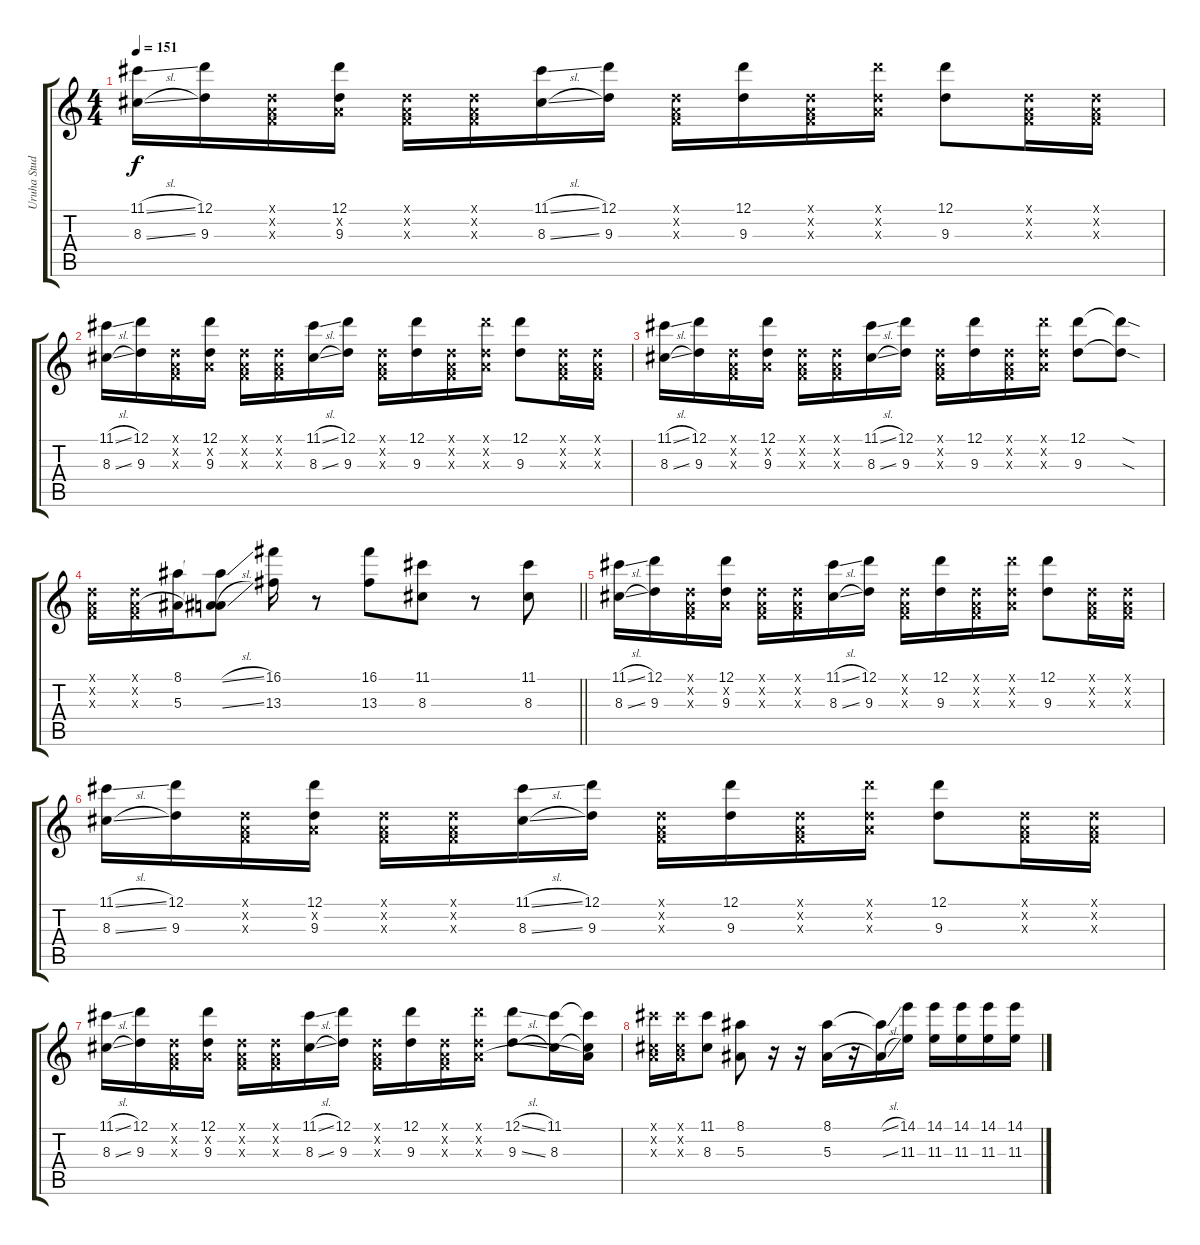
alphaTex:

\track ("Uruha Studio" "Uruha Stud") {instrument overdrivenguitar}
\staff {score tabs}
\tuning (D4 A3 F3 C3 G2 D2) {hide}
\ts (4 4)
\tempo 151
\clef g2
\ks c
(11.1{sl} 8.3{sl}).16{dy f} (12.1 9.3).16 (0.1{x} 0.2{x} 0.3{x}).16 (12.1 0.2{x} 9.3).16 (0.1{x} 0.2{x} 0.3{x}).16 (0.1{x} 0.2{x} 0.3{x}).16 (11.1{sl} 8.3{sl}).16 (12.1 9.3).16 (0.1{x} 0.2{x} 0.3{x}).16 (12.1 9.3).16 (0.1{x} 0.2{x} 0.3{x}).16 (12.1{x} 0.2{x} 9.3{x}).16 (12.1 9.3).8 (0.1{x} 0.2{x} 0.3{x}).16 (0.1{x} 0.2{x} 0.3{x}).16 |
(11.1{sl} 8.3{sl}).16 (12.1 9.3).16 (0.1{x} 0.2{x} 0.3{x}).16 (12.1 0.2{x} 9.3).16 (0.1{x} 0.2{x} 0.3{x}).16 (0.1{x} 0.2{x} 0.3{x}).16 (11.1{sl} 8.3{sl}).16 (12.1 9.3).16 (0.1{x} 0.2{x} 0.3{x}).16 (12.1 9.3).16 (0.1{x} 0.2{x} 0.3{x}).16 (12.1{x} 0.2{x} 9.3{x}).16 (12.1 9.3).8 (0.1{x} 0.2{x} 0.3{x}).16 (0.1{x} 0.2{x} 0.3{x}).16 |
(11.1{sl} 8.3{sl}).16 (12.1 9.3).16 (0.1{x} 0.2{x} 0.3{x}).16 (12.1 0.2{x} 9.3).16 (0.1{x} 0.2{x} 0.3{x}).16 (0.1{x} 0.2{x} 0.3{x}).16 (11.1{sl} 8.3{sl}).16 (12.1 9.3).16 (0.1{x} 0.2{x} 0.3{x}).16 (12.1 9.3).16 (0.1{x} 0.2{x} 0.3{x}).16 (12.1{x} 0.2{x} 9.3{x}).16 (12.1 9.3).8 (12.1{sod t} 9.3{sod t}).8 |
\barLineRight lightlight
(0.1{x} 0.2{x} 0.3{x}).16 (0.1{x} 0.2{x} 0.3{x}).16 (8.1 5.3).16 (8.1{sl t} 0.2{t} 5.3{sl t}).8 (16.1 13.3).16 r.8 (16.1 13.3).8 (11.1 8.3).8 r.8 (11.1 8.3).8 |
\section ("" "")
(11.1{sl} 8.3{sl}).16 (12.1 9.3).16 (0.1{x} 0.2{x} 0.3{x}).16 (12.1 0.2{x} 9.3).16 (0.1{x} 0.2{x} 0.3{x}).16 (0.1{x} 0.2{x} 0.3{x}).16 (11.1{sl} 8.3{sl}).16 (12.1 9.3).16 (0.1{x} 0.2{x} 0.3{x}).16 (12.1 9.3).16 (0.1{x} 0.2{x} 0.3{x}).16 (12.1{x} 0.2{x} 9.3{x}).16 (12.1 9.3).8 (0.1{x} 0.2{x} 0.3{x}).16 (0.1{x} 0.2{x} 0.3{x}).16 |
(11.1{sl} 8.3{sl}).16 (12.1 9.3).16 (0.1{x} 0.2{x} 0.3{x}).16 (12.1 0.2{x} 9.3).16 (0.1{x} 0.2{x} 0.3{x}).16 (0.1{x} 0.2{x} 0.3{x}).16 (11.1{sl} 8.3{sl}).16 (12.1 9.3).16 (0.1{x} 0.2{x} 0.3{x}).16 (12.1 9.3).16 (0.1{x} 0.2{x} 0.3{x}).16 (12.1{x} 0.2{x} 9.3{x}).16 (12.1 9.3).8 (0.1{x} 0.2{x} 0.3{x}).16 (0.1{x} 0.2{x} 0.3{x}).16 |
(11.1{sl} 8.3{sl}).16 (12.1 9.3).16 (0.1{x} 0.2{x} 0.3{x}).16 (12.1 0.2{x} 9.3).16 (0.1{x} 0.2{x} 0.3{x}).16 (0.1{x} 0.2{x} 0.3{x}).16 (11.1{sl} 8.3{sl}).16 (12.1 9.3).16 (0.1{x} 0.2{x} 0.3{x}).16 (12.1 9.3).16 (0.1{x} 0.2{x} 0.3{x}).16 (12.1{x} 0.2{x} 9.3{x}).16 (12.1{sl} 9.3{sl}).8 (11.1 8.3).16 (11.1{t} 0.2{t} 8.3{t}).16 |
(11.1{x} 0.2{x} 8.3{x}).16 (11.1{x} 0.2{x} 8.3{x}).16 (11.1 8.3).8 (8.1 5.3).8 r.16 r.16 (8.1 5.3).16 r.16 (8.1{sl t} 5.3{sl t}).16 (14.1 11.3).16 (14.1 11.3).16 (14.1 11.3).16 (14.1 11.3).16 (14.1 11.3).16
